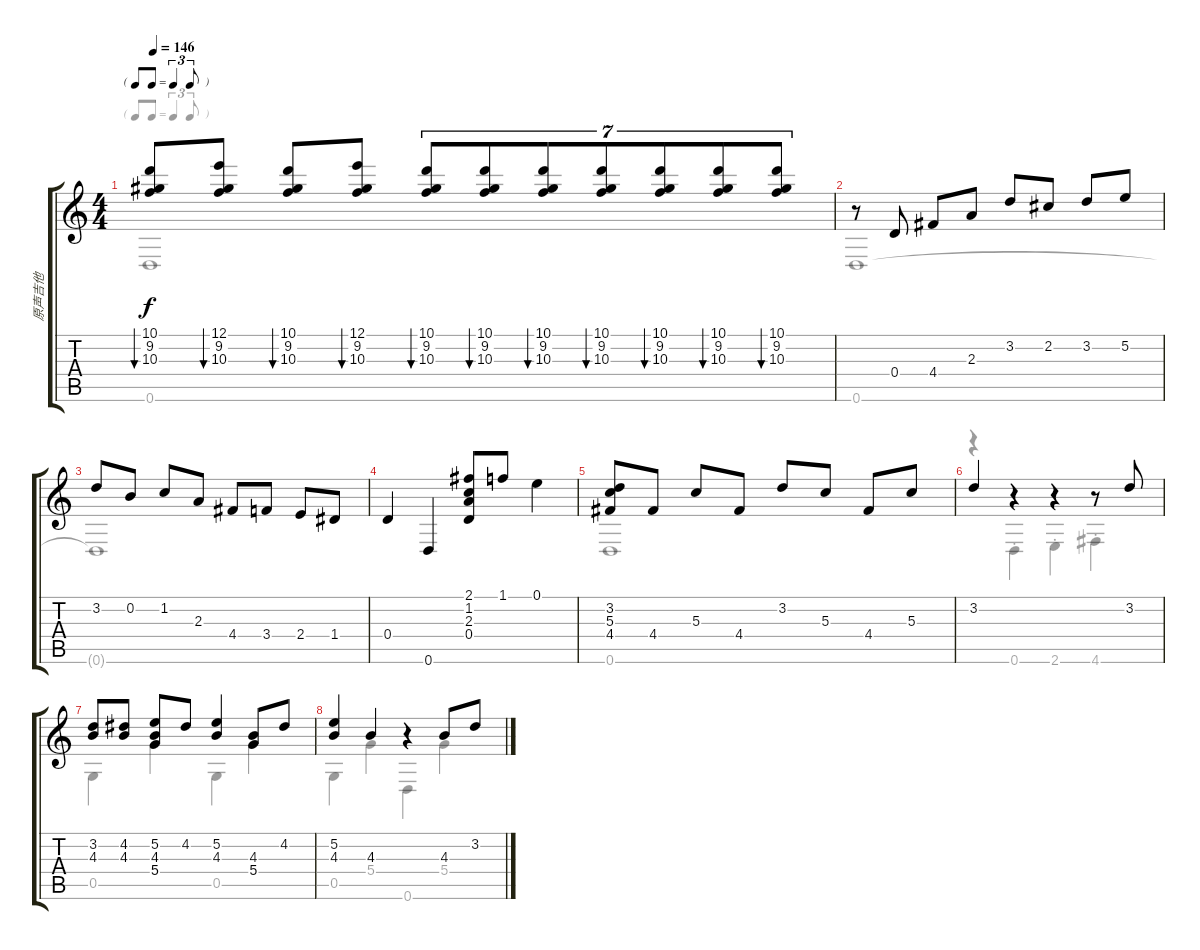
\track ("原声吉他" "原声吉他") {instrument acousticguitarsteel}
\staff {score tabs}
\tuning (E4 B3 G3 D3 G2 D2) {hide}
\voice
\ts (4 4)
\tf triplet8th
\tempo 146
\clef g2
\ks c
(10.1 9.2 10.3).8{bu 30 dy f} (12.1 9.2 10.3).8{bu 30} (10.1 9.2 10.3).8{bu 30} (12.1 9.2 10.3).8{bu 30} (10.1 9.2 10.3).8{tu (7 4) bu 30} (10.1 9.2 10.3).8{tu (7 4) bu 30} (10.1 9.2 10.3).8{tu (7 4) bu 30} (10.1 9.2 10.3).8{tu (7 4) bu 30} (10.1 9.2 10.3).8{tu (7 4) bu 30} (10.1 9.2 10.3).8{tu (7 4) bu 30} (10.1 9.2 10.3).8{tu (7 4) bu 30} |
r.8 0.4.8 4.4.8 2.3.8 3.2.8 2.2.8 3.2.8 5.2.8 |
3.2.8 0.2.8 1.2.8 2.3.8 4.4.8 3.4.8 2.4.8 1.4.8 |
0.4.4 0.6.4 (2.1 1.2 2.3 0.4).8 1.1.8 0.1.4 |
(3.2 5.3 4.4).8 4.4.8 5.3.8 4.4.8 3.2.8 5.3.8 4.4.8 5.3.8 |
3.2.4 r.4 r.4 r.8 3.2.8 |
(3.2 4.3).8 (4.2 4.3).8 (5.2 4.3 5.4).8 4.2.8 (5.2 4.3).4 (4.3 5.4).8 4.2.8 |
(5.2 4.3).4 4.3.4 r.4 4.3.8 3.2.8
\voice
\clef g2
\ottava regular
\simile none
\ks c
0.6.1{dy f} |
0.6.1 |
0.6{t}.1 |
|
0.6.1 |
r.4 0.6{st}.4 2.6{st}.4 4.6{st}.4 |
0.5.4 5.4.4 0.5.4 5.4.4 |
0.5.4 5.4.4 0.6.4 5.4.4
